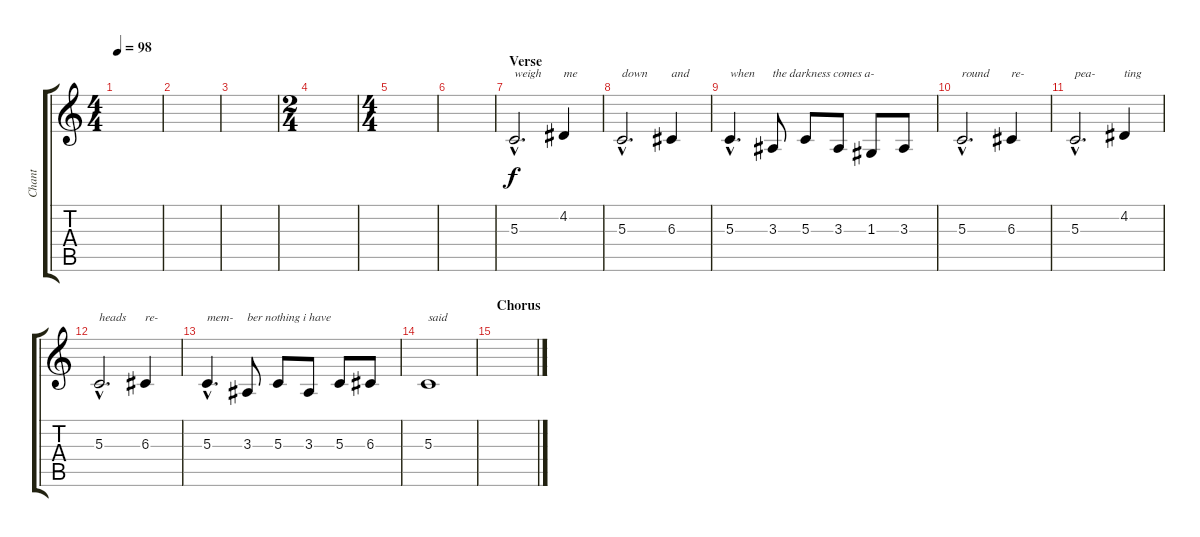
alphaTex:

\track ("Chant" "Chant") {instrument voiceoohs}
\staff {score tabs}
\tuning (E4 B3 G3 D3 A2 E2) {hide}
\ts (4 4)
\tempo 98
\clef g2
\ks c
|
|
|
\ts (2 4)
|
\ts (4 4)
|
|
\section ("" "Verse")
5.3{hac}.2{d txt "weigh"} 4.2.4{txt "me"} |
5.3{hac}.2{d txt "down"} 6.3.4{txt "and"} |
5.3{hac}.4{d txt "when"} 3.3.8{txt "the darkness comes a-"} 5.3.8 3.3.8 1.3.8 3.3.8 |
5.3{hac}.2{d txt "round"} 6.3.4{txt "re-"} |
5.3{hac}.2{d txt "pea-"} 4.2.4{txt "ting"} |
5.3{hac}.2{d txt "heads"} 6.3.4{txt "re-"} |
5.3{hac}.4{d txt "mem-"} 3.3.8{txt "ber nothing i have"} 5.3.8 3.3.8 5.3.8 6.3.8 |
5.3.1{txt "said"} |
\section ("" "Chorus")
